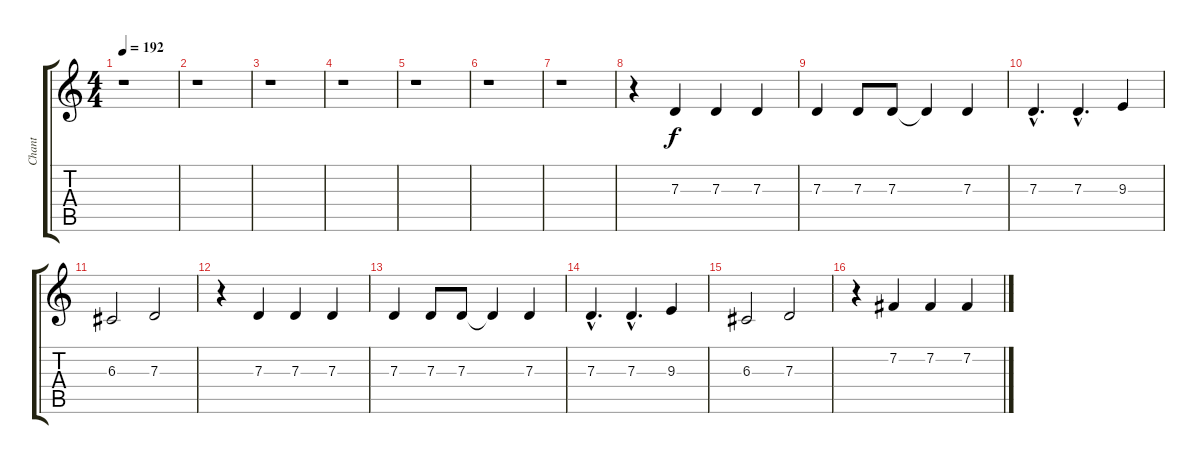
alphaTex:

\track ("Chant" "Chant") {instrument altosax}
\staff {score tabs}
\tuning (E4 B3 G3 D3 A2 E2) {hide}
\ts (4 4)
\tempo 192
\clef g2
\ks c
r.1{dy f} |
r.1 |
r.1 |
r.1 |
r.1 |
r.1 |
r.1 |
r.4 7.3.4 7.3.4 7.3.4 |
7.3.4 7.3.8 7.3.8 7.3{t}.4 7.3.4 |
7.3{hac}.4{d} 7.3{hac}.4{d} 9.3.4 |
6.3.2 7.3.2 |
r.4 7.3.4 7.3.4 7.3.4 |
7.3.4 7.3.8 7.3.8 7.3{t}.4 7.3.4 |
7.3{hac}.4{d} 7.3{hac}.4{d} 9.3.4 |
6.3.2 7.3.2 |
r.4 7.2.4 7.2.4 7.2.4
